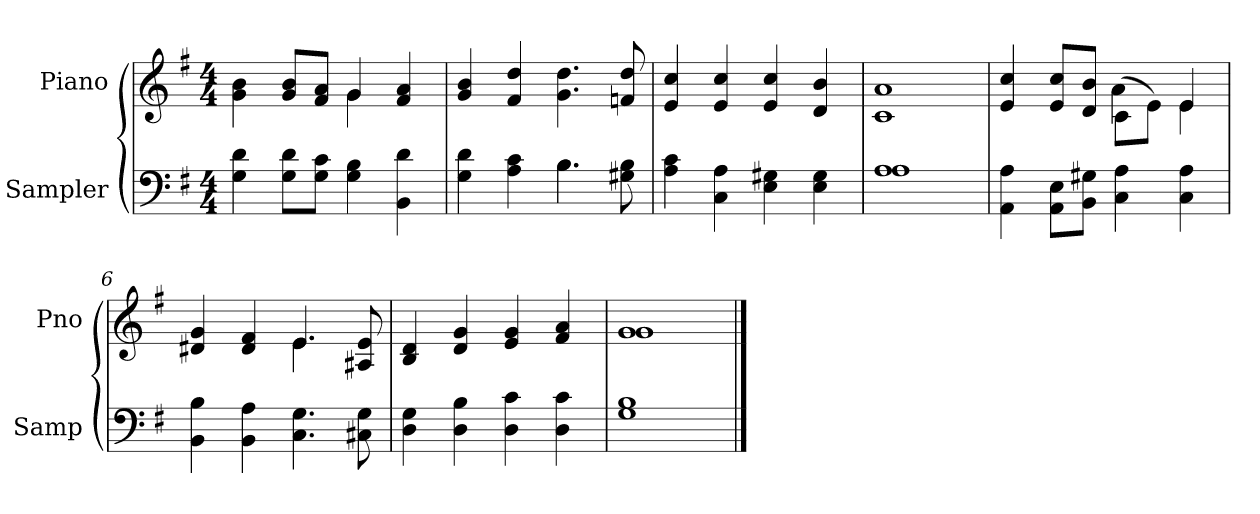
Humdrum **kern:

**kern	**kern
*part2	*part1
*staff2	*staff1
*I"Sampler	*I"Piano
*I'Samp	*I'Pno
*clefF4	*clefG2
*k[f#]	*k[f#]
*G:	*G:
*M4/4	*M4/4
=1	=1
*	*^
4G 4d	4g\ 4b\	2ryy
8G\ 8d\L	8g/ 8b/L	.
8G\ 8c\J	8f#/ 8a/J	.
4G 4B	4g/	4g
4BB 4d	4f# 4a	4ryy
*	*v	*v
=2	=2
*^	*
4G 4d	2ryy	4g 4b
4A 4c	.	4f# 4dd
4.B\	4.B	4.g 4.dd
8G#X 8B	8ryy	8fn 8dd
*v	*v	*
=3	=3
4A 4c	4e 4cc
4C 4A	4e 4cc
4E 4G#X	4e 4cc
4E 4G#	4d 4b
=4	=4
*^	*
1A/	1A	1c 1a
*v	*v	*
=5	=5
*	*^
4AA 4A	4e 4cc	2ryy
8AA\ 8E\L	8e/ 8cc/L	.
8BB\ 8G#X\J	8d/ 8b/J	.
4C 4A	(8c\L	4a
.	8e\J)	.
4C 4A	4e/	4e
=6	=6	=6
4BB 4B	4d#X 4g	2ryy
4BB 4A	4d# 4f#	.
4.C 4.G	4.e/	4.e
8C#X 8G	8A#X 8e	8ryy
*	*v	*v
=7	=7
4D 4G	4B 4d
4D 4B	4d 4g
4D 4c	4e 4g
4D 4c	4f# 4a
=8	=8
*	*^
1G 1B	1g/	1g
*	*v	*v
==	==
*-	*-
